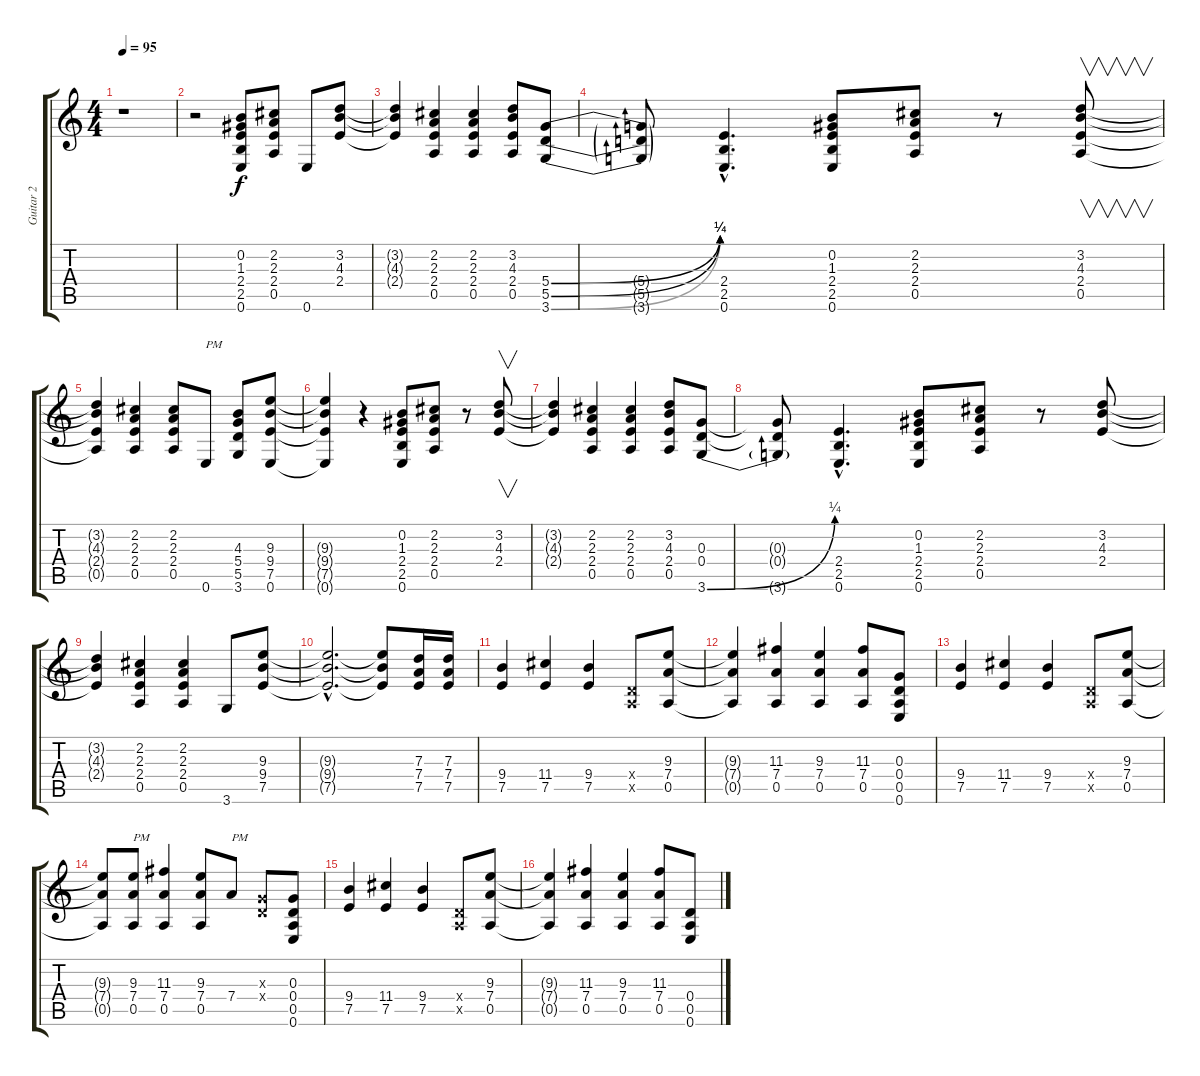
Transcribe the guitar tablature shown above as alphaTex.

\track ("Guitar 2" "Guitar 2") {instrument overdrivenguitar}
\staff {score tabs}
\tuning (E4 B3 G3 D3 A2 E2) {hide}
\ts (4 4)
\tempo 95
\clef g2
\ks c
r.1{dy f} |
r.2 (0.2 1.3 2.4 2.5 0.6).8 (2.2 2.3 2.4 0.5).8 0.6.8 (3.2 4.3 2.4).8 |
(3.2{t} 4.3{t} 2.4{t}).4 (2.2 2.3 2.4 0.5).4 (2.2 2.3 2.4 0.5).4 (3.2 4.3 2.4 0.5).8 (5.4{be (bend 0 0 60 1)} 5.5{be (bend 0 0 60 1)} 3.6{be (bend 0 0 60 1)}).8 |
(5.4{t} 5.5{t} 3.6{t}).8 (2.4{hac} 2.5{hac} 0.6{hac}).4{d} (0.2 1.3 2.4 2.5 0.6).8 (2.2 2.3 2.4 0.5).8 r.8 (3.2 4.3 2.4 0.5).8{v} |
(3.2{t} 4.3{t} 2.4{t} 0.5{t}).4 (2.2 2.3 2.4 0.5).4 (2.2 2.3 2.4 0.5).8 0.6.8{txt "PM"} (4.3 5.4 5.5 3.6).8 (9.3 9.4 7.5 0.6).8 |
(9.3{t} 9.4{t} 7.5{t} 0.6{t}).4 r.4 (0.2 1.3 2.4 2.5 0.6).8 (2.2 2.3 2.4 0.5).8 r.8 (3.2 4.3 2.4).8{v} |
(3.2{t} 4.3{t} 2.4{t}).4 (2.2 2.3 2.4 0.5).4 (2.2 2.3 2.4 0.5).4 (3.2 4.3 2.4 0.5).8 (0.3 0.4 3.6{be (bend 0 0 60 1)}).8 |
(0.3{t} 0.4{t} 3.6{t}).8 (2.4{hac} 2.5{hac} 0.6{hac}).4{d} (0.2 1.3 2.4 2.5 0.6).8 (2.2 2.3 2.4 0.5).8 r.8 (3.2 4.3 2.4).8 |
(3.2{t} 4.3{t} 2.4{t}).4 (2.2 2.3 2.4 0.5).4 (2.2 2.3 2.4 0.5).4 3.6.8 (9.3 9.4 7.5).8 |
(9.3{hac t} 9.4{hac t} 7.5{hac t}).2{d} (9.3{t} 9.4{t} 7.5{t}).8 (7.3 7.4 7.5).16 (7.3 7.4 7.5).16 |
(9.4 7.5).4 (11.4 7.5).4 (9.4 7.5).4 (0.4{x} 0.5{x}).8 (9.3 7.4 0.5).8 |
(9.3{t} 7.4{t} 0.5{t}).4 (11.3 7.4 0.5).4 (9.3 7.4 0.5).4 (11.3 7.4 0.5).8 (0.3 0.4 0.5 0.6).8 |
(9.4 7.5).4 (11.4 7.5).4 (9.4 7.5).4 (0.4{x} 0.5{x}).8 (9.3 7.4 0.5).8 |
(9.3{t} 7.4{t} 0.5{t}).8 (9.3 7.4 0.5).8{txt "PM"} (11.3 7.4 0.5).4 (9.3 7.4 0.5).8 7.4.8{txt "PM"} (0.3{x} 0.4{x}).8 (0.3 0.4 0.5 0.6).8 |
(9.4 7.5).4 (11.4 7.5).4 (9.4 7.5).4 (0.4{x} 0.5{x}).8 (9.3 7.4 0.5).8 |
(9.3{t} 7.4{t} 0.5{t}).4 (11.3 7.4 0.5).4 (9.3 7.4 0.5).4 (11.3 7.4 0.5).8 (0.4 0.5 0.6).8
